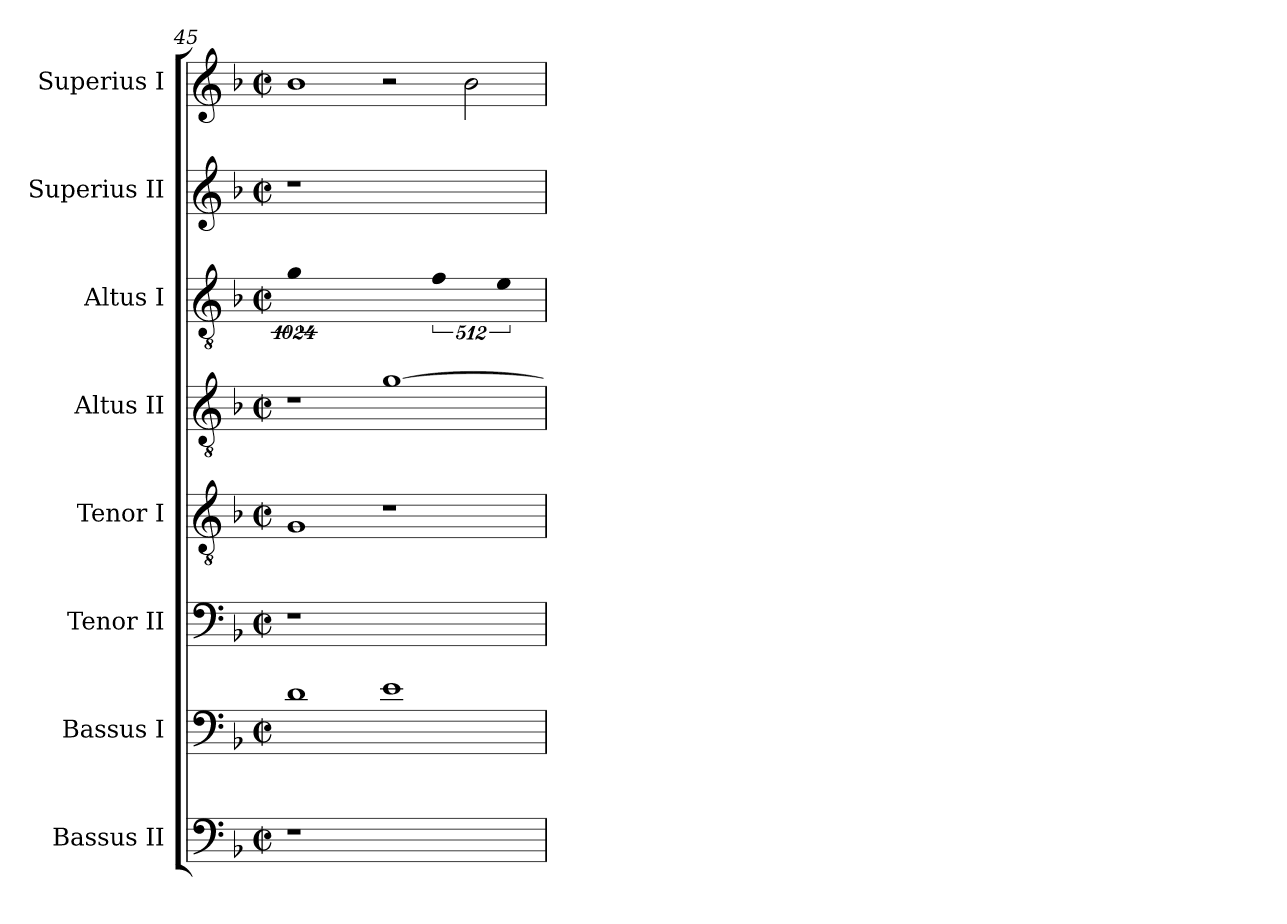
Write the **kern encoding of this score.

**kern	**kern	**kern	**kern	**kern	**kern	**kern	**kern
*part8	*part7	*part6	*part5	*part4	*part3	*part2	*part1
*staff8	*staff7	*staff6	*staff5	*staff4	*staff3	*staff2	*staff1
*I"Bassus II	*I"Bassus I	*I"Tenor II	*I"Tenor I	*I"Altus II	*I"Altus I	*I"Superius II	*I"Superius I
*I'B. II	*I'B. I	*I'T. II	*I'T. I	*I'A. II	*I'A. I	*I'S. II	*I'S. I
!!LO:PB:g=z
*clefF4	*clefF4	*clefF4	*clefGv2	*clefGv2	*clefGv2	*clefG2	*clefG2
*	*	*	*ITrd7c12	*ITrd7c12	*ITrd7c12	*	*
*k[b-]	*k[b-]	*k[b-]	*k[b-]	*k[b-]	*k[b-]	*k[b-]	*k[b-]
*F:	*F:	*F:	*F:	*F:	*F:	*F:	*F:
*M2/2	*M2/2	*M2/2	*M2/2	*M2/2	*M2/2	*M2/2	*M2/2
*met(c|)	*met(c|)	*met(c|)	*met(c|)	*met(c|)	*met(c|)	*met(c|)	*met(c|)
=45	=45	=45	=45	=45	=45	=45	=45
!LO:N:vis=1	!	!LO:N:vis=1	!	!	!LO:N:vis=0	!LO:N:vis=1	!
1r	1di	1r	1GGi	1r	1024%1365Gi	1r	1b-i
1ryy	1ei	1ryy	1r	[>1Gi	.	1ryy	2r
!	!	!	!	!	!LO:N:vis=2	!	!
.	.	.	.	.	1024%341Fi\	.	.
.	.	.	.	.	.	.	2b-i\
!	!	!	!	!	!LO:N:vis=2	!	!
.	.	.	.	.	512%171Ei\	.	.
=	=	=	=	=	=	=	=
*-	*-	*-	*-	*-	*-	*-	*-
